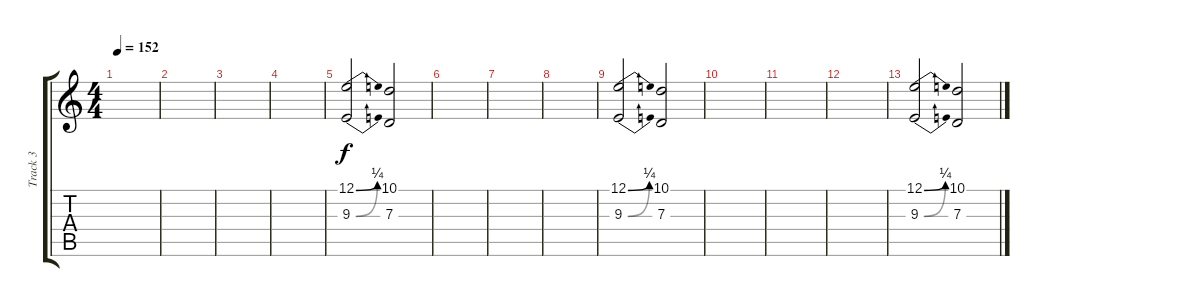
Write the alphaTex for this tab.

\track ("Track 3" "Track 3") {instrument choiraahs}
\staff {score tabs}
\tuning (E4 B3 G3 D3 A2 E2) {hide}
\ts (4 4)
\tempo 152
\clef g2
\ks c
|
|
|
|
(12.1{be (bend 0 0 60 1)} 9.3{be (bend 0 0 60 1)}).2 (10.1 7.3).2 |
|
|
|
(12.1{be (bend 0 0 60 1)} 9.3{be (bend 0 0 60 1)}).2 (10.1 7.3).2 |
|
|
|
(12.1{be (bend 0 0 60 1)} 9.3{be (bend 0 0 60 1)}).2 (10.1 7.3).2
